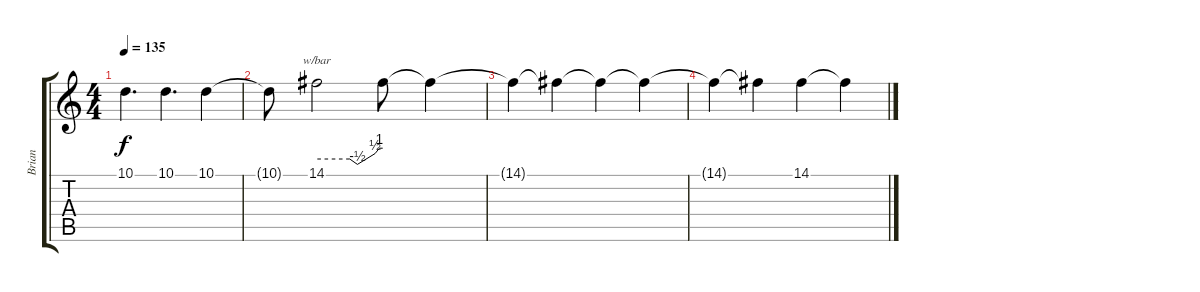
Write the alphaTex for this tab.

\track ("Brian " "Brian ") {instrument fx8scifi}
\staff {score tabs}
\tuning (E4 B3 G3 D3 A2 E2) {hide}
\ts (4 4)
\tempo 135
\clef g2
\ks c
10.1.4{d dy f} 10.1.4{d} 10.1.4 |
10.1{t}.8 14.1.2{tbe (custom default 0 0 30 0 37 -2 53 2 57 4 60 4)} 14.1{t}.8 14.1{t}.4 |
14.1{t}.4 14.1{t}.4 14.1{t}.4 14.1{t}.4 |
14.1{t}.4 14.1{t}.4 14.1.4 14.1{t}.4
